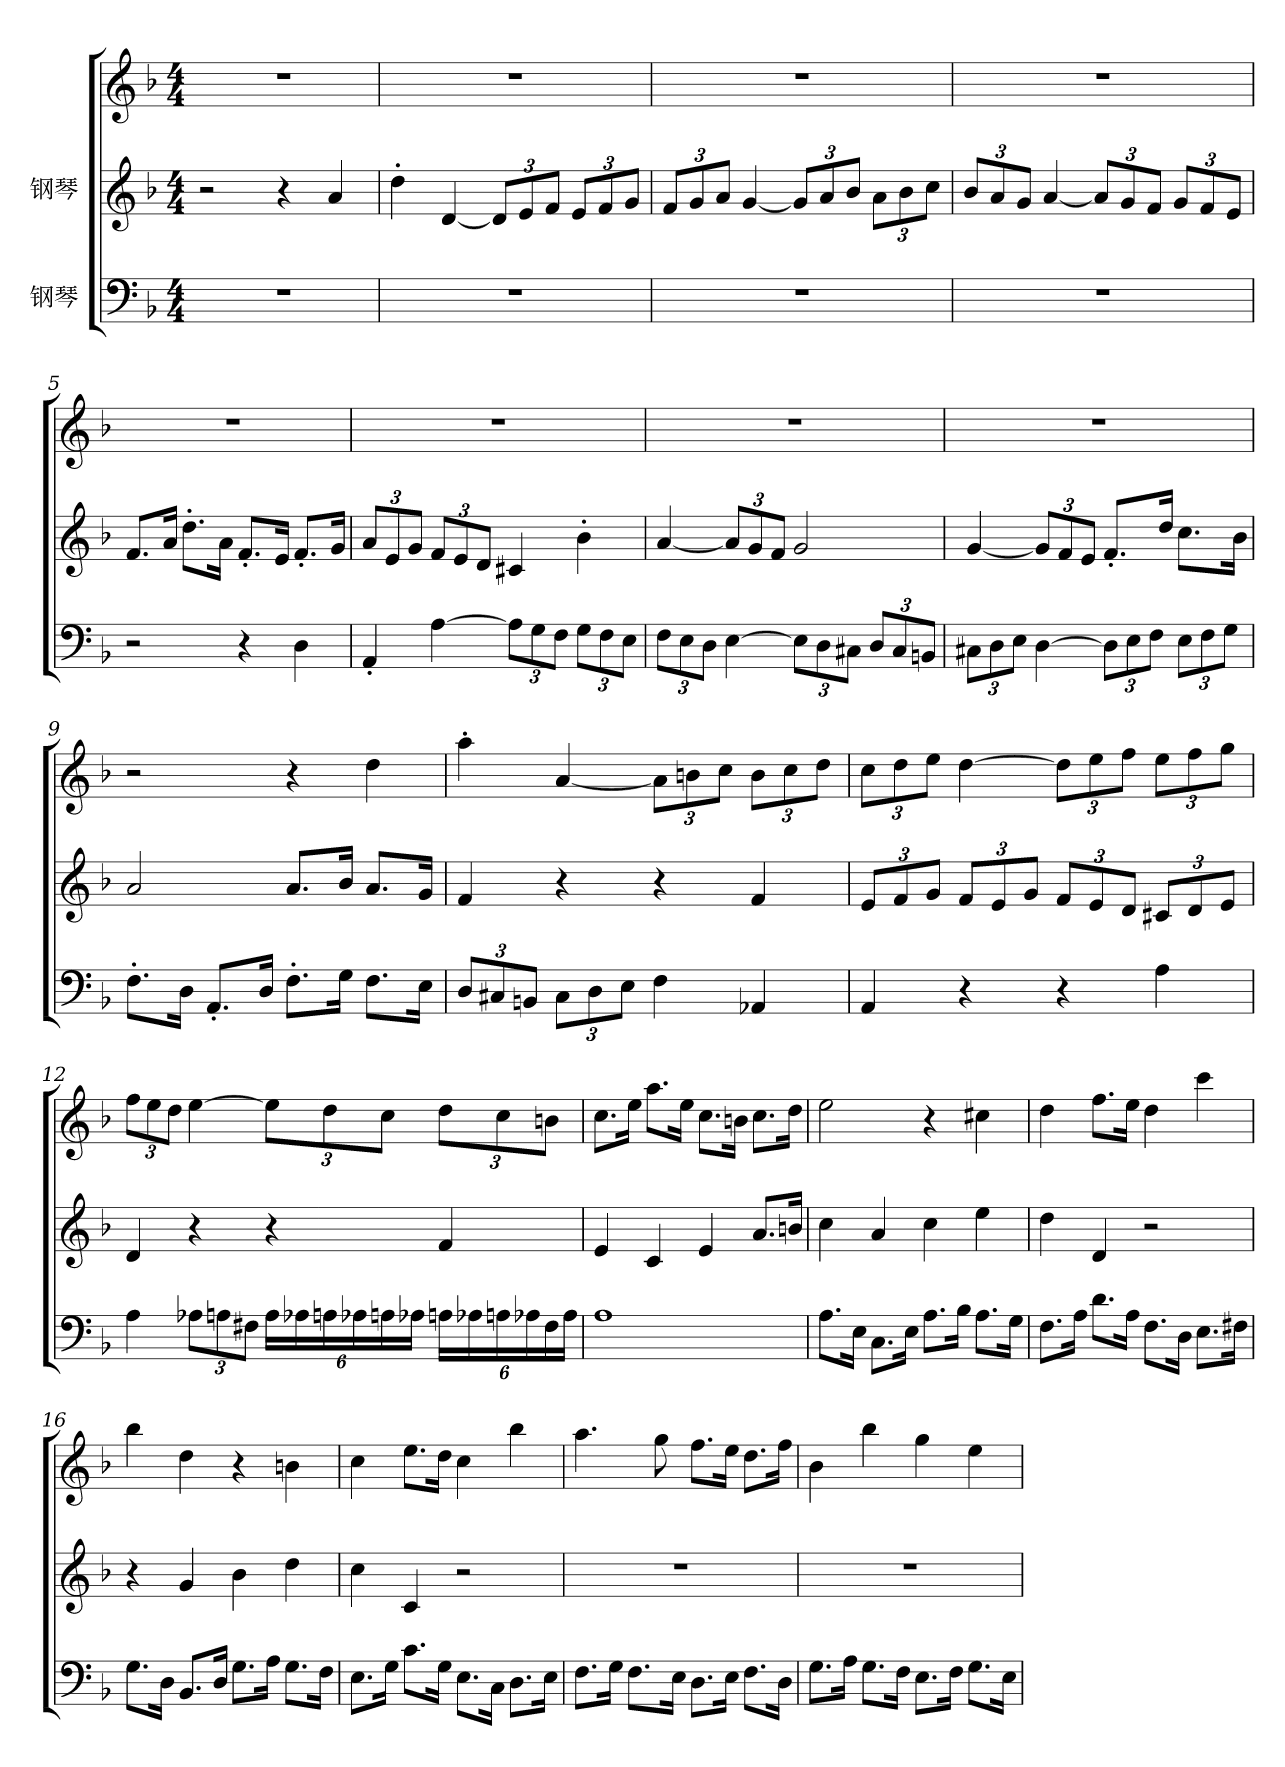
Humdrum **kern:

**kern	**kern	**kern
*part2	*part1	*part1
*staff3	*staff2	*staff1
*I"钢琴	*I"钢琴	*
*clefF4	*clefG2	*clefG2
*k[b-]	*k[b-]	*k[b-]
*M4/4	*M4/4	*M4/4
*MM112	*MM112	*MM112
=1	=1	=1
1r	2r	1r
.	4r	.
.	4a/	.
=2	=2	=2
1r	4dd'\	1r
.	[4d/	.
*	*Xbrackettup	*
.	12d/L]	.
.	12e/	.
.	12f/J	.
.	12e/L	.
.	12f/	.
.	12g/J	.
=3	=3	=3
1r	12f/L	1r
.	12g/	.
.	12a/J	.
.	[4g/	.
.	12g/L]	.
.	12a/	.
.	12b-/J	.
.	12a\L	.
.	12b-\	.
.	12cc\J	.
=4	=4	=4
1r	12b-/L	1r
.	12a/	.
.	12g/J	.
.	[4a/	.
.	12a/L]	.
.	12g/	.
.	12f/J	.
.	12g/L	.
.	12f/	.
.	12e/J	.
!!LO:LB:g=z
=5	=5	=5
2r	8.f/L	1r
.	16a/Jk	.
.	8.dd'\L	.
.	16a\Jk	.
4r	8.f'/L	.
.	16e/Jk	.
4D\	8.f'/L	.
.	16g/Jk	.
=6	=6	=6
4AA'/	12a/L	1r
.	12e/	.
.	12g/J	.
[4A\	12f/L	.
.	12e/	.
.	12d/J	.
*Xbrackettup	*	*
12A\L]	4c#X/	.
12G\	.	.
12F\J	.	.
12G\L	4b-'\	.
12F\	.	.
12E\J	.	.
=7	=7	=7
12F\L	[4a/	1r
12E\	.	.
12D\J	.	.
[4E\	12a/L]	.
.	12g/	.
.	12f/J	.
12E\L]	2g/	.
12D\	.	.
12C#X\J	.	.
12D/L	.	.
12C#/	.	.
12BBn/J	.	.
!!LO:LB:g=z
=8	=8	=8
12C#X\L	[4g/	1r
12D\	.	.
12E\J	.	.
[4D\	12g/L]	.
.	12f/	.
.	12e/J	.
12D\L]	8.f'/L	.
12E\	.	.
12F\J	.	.
.	16dd/Jk	.
12E\L	8.cc\L	.
12F\	.	.
12G\J	.	.
.	16b-\Jk	.
=9	=9	=9
8.F'\L	2a/	2r
16D\Jk	.	.
8.AA'/L	.	.
16D/Jk	.	.
8.F'\L	8.a/L	4r
16G\Jk	16b-/Jk	.
8.F\L	8.a/L	4dd\
16E\Jk	16g/Jk	.
=10	=10	=10
12D/L	4f/	4aa'\
12C#X/	.	.
12BBn/J	.	.
12C#\L	4r	[4a/
12D\	.	.
12E\J	.	.
*	*	*Xbrackettup
4F\	4r	12a\L]
.	.	12bn\
.	.	12cc\J
4AA-X/	4f/	12b\L
.	.	12cc\
.	.	12dd\J
!!LO:LB:g=z
=11	=11	=11
4AA/	12e/L	12cc\L
.	12f/	12dd\
.	12g/J	12ee\J
4r	12f/L	[4dd\
.	12e/	.
.	12g/J	.
4r	12f/L	12dd\L]
.	12e/	12ee\
.	12d/J	12ff\J
4A\	12c#X/L	12ee\L
.	12d/	12ff\
.	12e/J	12gg\J
=12	=12	=12
4A\	4d/	12ff\L
.	.	12ee\
.	.	12dd\J
12A-X\L	4r	[4ee\
12An\	.	.
12F#X\J	.	.
24A\LL	4r	12ee\L]
24A-X\	.	.
24An\	.	12dd\
24A-X\	.	.
24An\	.	12cc\J
24A-X\JJ	.	.
24An\LL	4f/	12dd\L
24A-X\	.	.
24An\	.	12cc\
24A-X\	.	.
24F#\	.	12bn\J
24A-\JJ	.	.
!!LO:PB:g=z
=13	=13	=13
1A	4e/	8.cc\L
.	.	16ee\Jk
.	4c/	8.aa\L
.	.	16ee\Jk
.	4e/	8.cc\L
.	.	16bn\Jk
.	8.a/L	8.cc\L
.	16bn/Jk	16dd\Jk
=14	=14	=14
8.A\L	4cc\	2ee\
16E\Jk	.	.
8.C\L	4a/	.
16E\Jk	.	.
8.A\L	4cc\	4r
16B-\Jk	.	.
8.A\L	4ee\	4cc#X\
16G\Jk	.	.
=15	=15	=15
8.F\L	4dd\	4dd\
16A\Jk	.	.
8.d\L	4d/	8.ff\L
16A\Jk	.	16ee\Jk
8.F\L	2r	4dd\
16D\Jk	.	.
8.E\L	.	4ccc\
16F#X\Jk	.	.
=16	=16	=16
8.G\L	4r	4bb-\
16D\Jk	.	.
8.BB-/L	4g/	4dd\
16D/Jk	.	.
8.G\L	4b-\	4r
16A\Jk	.	.
8.G\L	4dd\	4bn\
16F\Jk	.	.
!!LO:LB:g=z
=17	=17	=17
8.E\L	4cc\	4cc\
16G\Jk	.	.
8.c\L	4c/	8.ee\L
16G\Jk	.	16dd\Jk
8.E\L	2r	4cc\
16C\Jk	.	.
8.D\L	.	4bb-\
16E\Jk	.	.
=18	=18	=18
8.F\L	1r	4.aa\
16G\Jk	.	.
8.F\L	.	.
.	.	8gg\
16E\Jk	.	.
8.D\L	.	8.ff\L
16E\Jk	.	16ee\Jk
8.F\L	.	8.dd\L
16D\Jk	.	16ff\Jk
=19	=19	=19
8.G\L	1r	4b-\
16A\Jk	.	.
8.G\L	.	4bb-\
16F\Jk	.	.
8.E\L	.	4gg\
16F\Jk	.	.
8.G\L	.	4ee\
16E\Jk	.	.
=	=	=
*-	*-	*-
